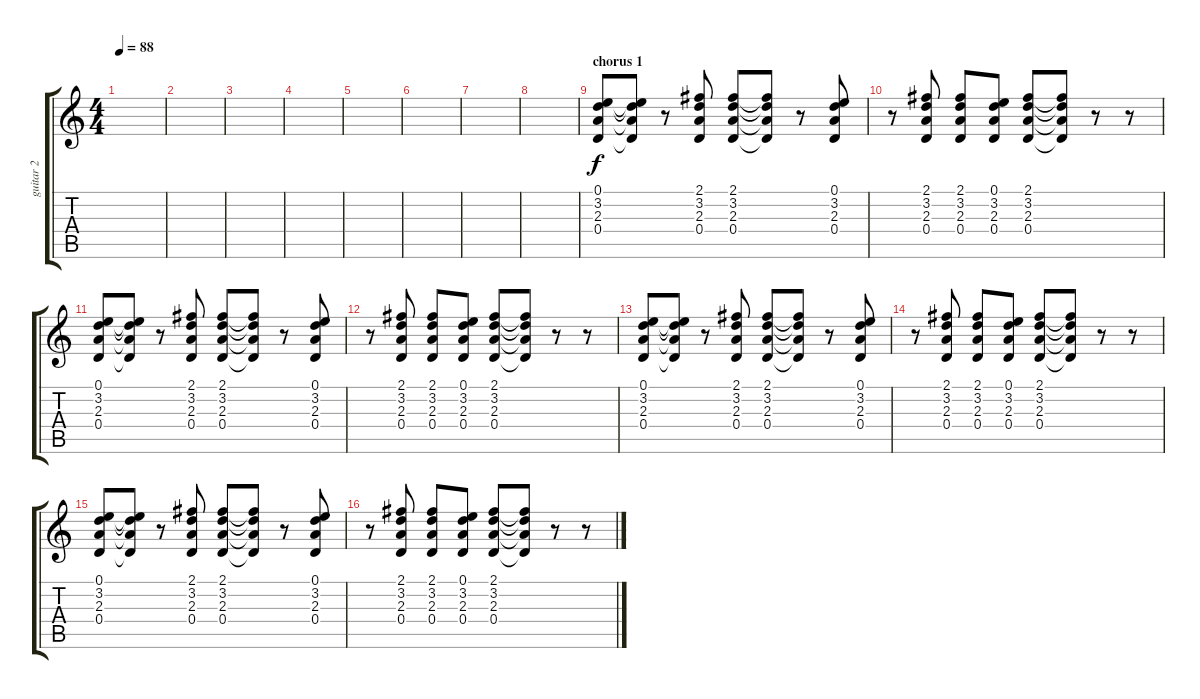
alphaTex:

\track ("guitar 2" "guitar 2") {instrument acousticguitarnylon}
\staff {score tabs}
\tuning (E4 B3 G3 D3 A2 E2) {hide}
\ts (4 4)
\tempo 88
\clef g2
\ks c
|
|
|
|
|
|
|
|
\section ("" "chorus 1")
(0.1 3.2 2.3 0.4).8 (0.1{t} 3.2{t} 2.3{t} 0.4{t}).8 r.8 (2.1 3.2 2.3 0.4).8 (2.1 3.2 2.3 0.4).8 (2.1{t} 3.2{t} 2.3{t} 0.4{t}).8 r.8 (0.1 3.2 2.3 0.4).8 |
r.8 (2.1 3.2 2.3 0.4).8 (2.1 3.2 2.3 0.4).8 (0.1 3.2 2.3 0.4).8 (2.1 3.2 2.3 0.4).8 (2.1{t} 3.2{t} 2.3{t} 0.4{t}).8 r.8 r.8 |
(0.1 3.2 2.3 0.4).8 (0.1{t} 3.2{t} 2.3{t} 0.4{t}).8 r.8 (2.1 3.2 2.3 0.4).8 (2.1 3.2 2.3 0.4).8 (2.1{t} 3.2{t} 2.3{t} 0.4{t}).8 r.8 (0.1 3.2 2.3 0.4).8 |
r.8 (2.1 3.2 2.3 0.4).8 (2.1 3.2 2.3 0.4).8 (0.1 3.2 2.3 0.4).8 (2.1 3.2 2.3 0.4).8 (2.1{t} 3.2{t} 2.3{t} 0.4{t}).8 r.8 r.8 |
(0.1 3.2 2.3 0.4).8 (0.1{t} 3.2{t} 2.3{t} 0.4{t}).8 r.8 (2.1 3.2 2.3 0.4).8 (2.1 3.2 2.3 0.4).8 (2.1{t} 3.2{t} 2.3{t} 0.4{t}).8 r.8 (0.1 3.2 2.3 0.4).8 |
r.8 (2.1 3.2 2.3 0.4).8 (2.1 3.2 2.3 0.4).8 (0.1 3.2 2.3 0.4).8 (2.1 3.2 2.3 0.4).8 (2.1{t} 3.2{t} 2.3{t} 0.4{t}).8 r.8 r.8 |
(0.1 3.2 2.3 0.4).8 (0.1{t} 3.2{t} 2.3{t} 0.4{t}).8 r.8 (2.1 3.2 2.3 0.4).8 (2.1 3.2 2.3 0.4).8 (2.1{t} 3.2{t} 2.3{t} 0.4{t}).8 r.8 (0.1 3.2 2.3 0.4).8 |
r.8 (2.1 3.2 2.3 0.4).8 (2.1 3.2 2.3 0.4).8 (0.1 3.2 2.3 0.4).8 (2.1 3.2 2.3 0.4).8 (2.1{t} 3.2{t} 2.3{t} 0.4{t}).8 r.8 r.8
